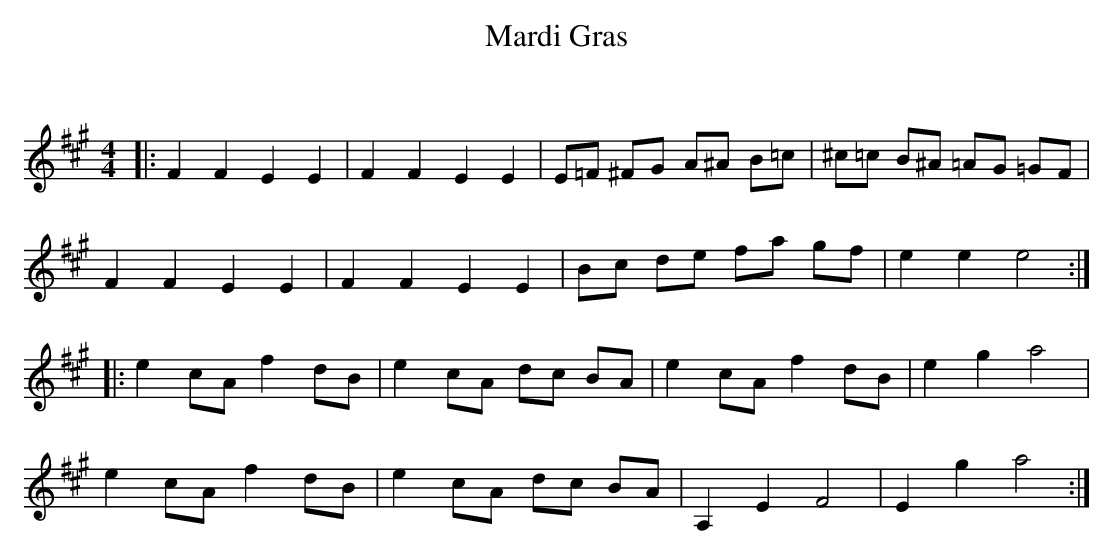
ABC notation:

X:1
T: Mardi Gras
C:
Q: 232
K:A
M:4/4
L:1/8
|:F2 F2 E2 E2|F2 F2 E2 E2|E=F ^FG A^A B=c|^c=c B^A =AG =GF|
F2 F2 E2 E2|F2 F2 E2 E2|Bc de fa gf|e2 e2 e4:|
|:e2 cA f2 dB|e2 cA dc BA|e2 cA f2 dB|e2 g2 a4|
e2 cA f2 dB|e2 cA dc BA|A,2 E2 F4|E2 g2 a4:|
